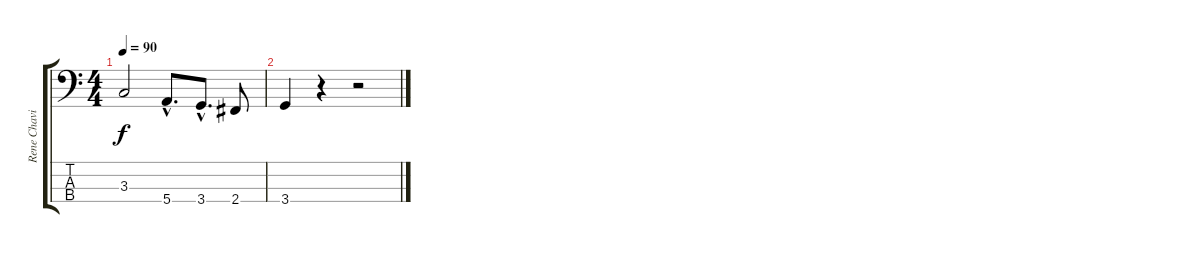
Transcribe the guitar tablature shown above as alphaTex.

\track ("Rene Chavin" "Rene Chavi") {instrument electricbassfinger}
\staff {score tabs}
\tuning (G2 D2 A1 E1) {hide}
\ts (4 4)
\tempo 90
\clef f4
\ks c
3.3.2{dy f} 5.4{hac}.8{d} 3.4{hac}.8{d} 2.4.8 |
3.4.4 r.4 r.2
